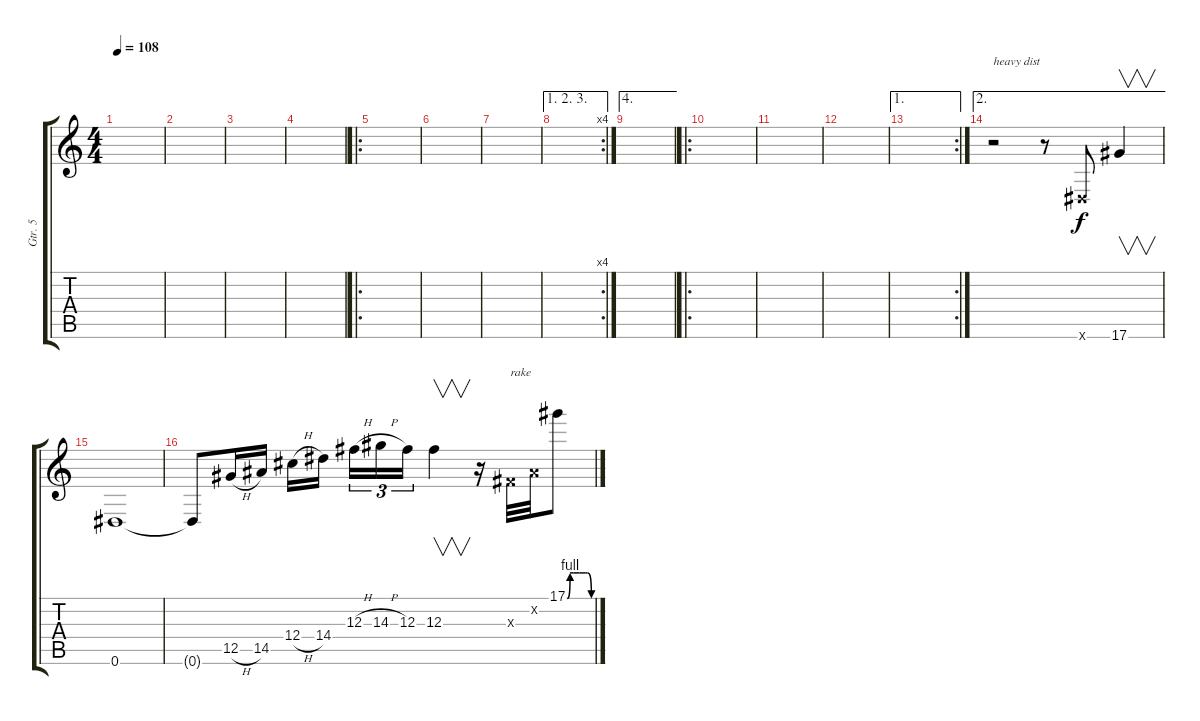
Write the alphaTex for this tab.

\track ("Gtr. 5" "Gtr. 5") {instrument overdrivenguitar}
\staff {score tabs}
\tuning (Eb4 Bb3 Gb3 Db3 Ab2 Eb2) {hide}
\ts (4 4)
\tempo 108
\clef g2
\ks c
|
|
|
|
\ro
|
|
|
\ae (1 2 3)
\rc 4
|
\ae 4
|
\ro
|
|
|
\ae 1
\rc 2
|
\ae 2
r.2{txt "heavy dist"} r.8 0.6{x}.8 17.6.4{v} |
0.6.1{dy f} |
0.6{t}.8 12.5{h}.16 14.5.16 12.4{h}.16 14.4.16 12.3{h}.16{tu (3 2)} 14.3{h}.16{tu (3 2)} 12.3.16{tu (3 2)} 12.3.4{v} r.16 0.3{x}.32{txt "rake"} 0.2{x}.32 17.1{be (custom 0 0 7 4 15 4 30 4 39 4 45 4 50 4 60 0)}.8
